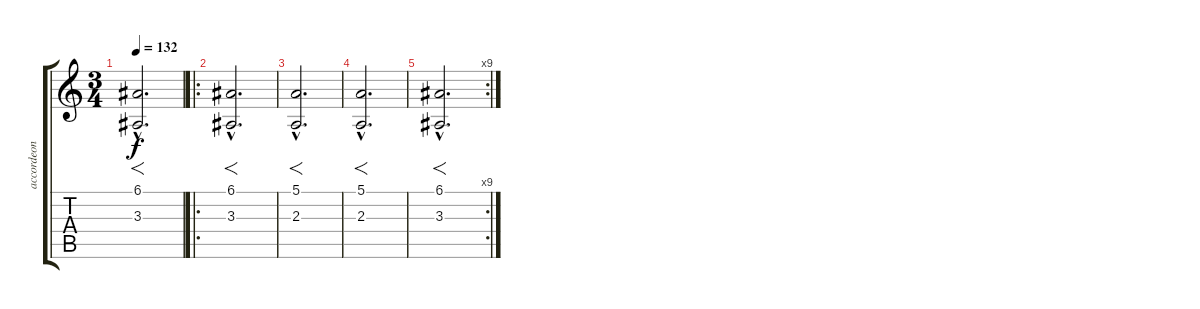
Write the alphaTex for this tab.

\track ("accordeon" "accordeon") {instrument accordion}
\staff {score tabs}
\tuning (E4 B3 G3 D3 A2 E2) {hide}
\ts (3 4)
\tempo 132
\clef g2
\ks c
(6.1{hac} 3.3{hac}).2{f d dy f} |
\ro
(6.1{hac} 3.3{hac}).2{f d} |
(5.1{hac} 2.3{hac}).2{f d} |
(5.1{hac} 2.3{hac}).2{f d} |
\rc 9
(6.1{hac} 3.3{hac}).2{f d}
